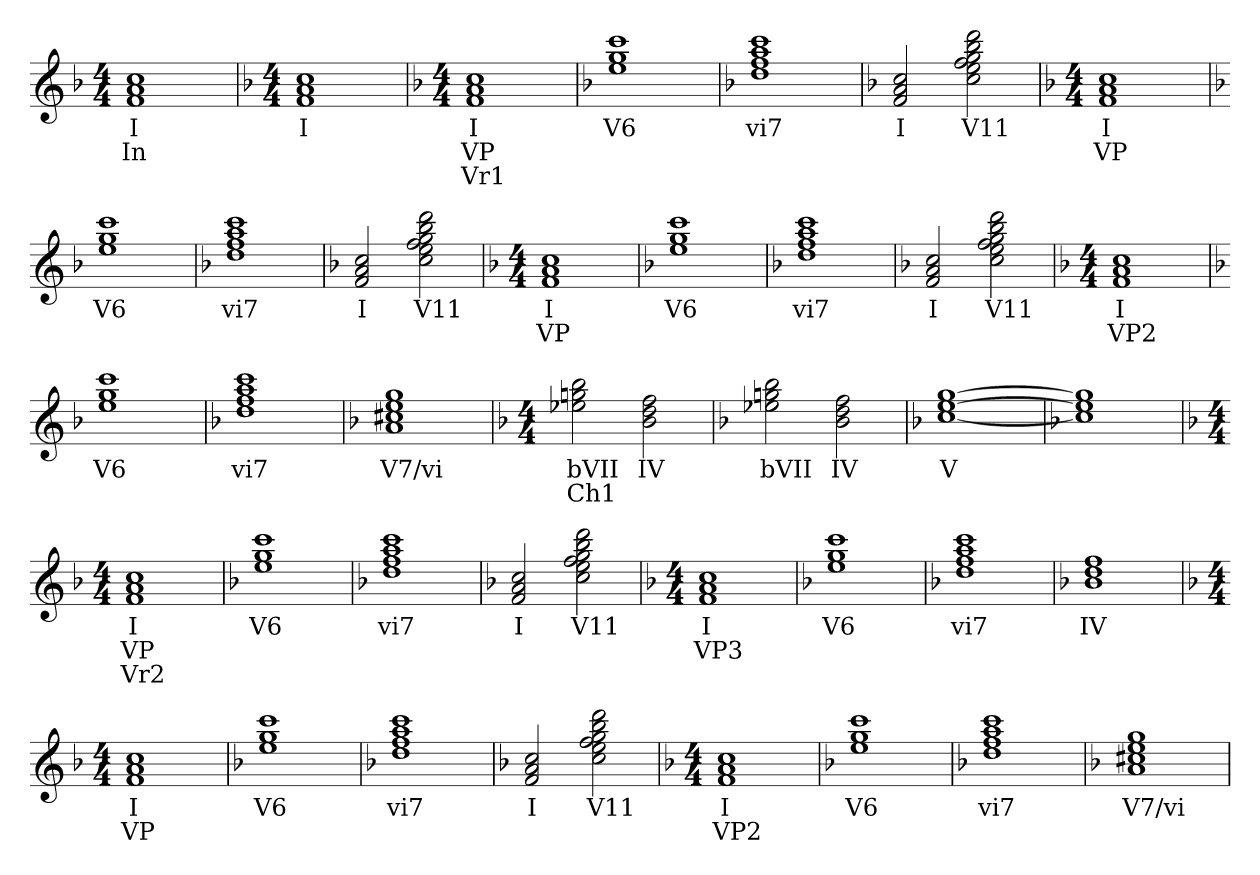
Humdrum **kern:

**kern	**text	**text	**text
*part1	*part1	*part1	*part1
*staff1	*staff1	*staff1	*staff1
*k[b-]	*	*	*
*F:	*	*	*
*M4/4	*	*	*
=	=	=	=
1f 1a 1cc	I	In	.
=	=	=	=
*k[b-]	*	*	*
*F:	*	*	*
*M4/4	*	*	*
1f 1a 1cc	I	.	.
=	=	=	=
*k[b-]	*	*	*
*F:	*	*	*
*M4/4	*	*	*
1f 1a 1cc	I	VP	Vr1
=	=	=	=
*k[b-]	*	*	*
*F:	*	*	*
1ee 1gg 1ccc	V6	.	.
=	=	=	=
*k[b-]	*	*	*
*F:	*	*	*
1dd 1ff 1aa 1ccc	vi7	.	.
=	=	=	=
*k[b-]	*	*	*
*F:	*	*	*
2f 2a 2cc	I	.	.
2cc 2ee 2gg 2bb- 2ddd 2ff	V11	.	.
=	=	=	=
*k[b-]	*	*	*
*F:	*	*	*
*M4/4	*	*	*
1f 1a 1cc	I	VP	.
=	=	=	=
*k[b-]	*	*	*
*F:	*	*	*
1ee 1gg 1ccc	V6	.	.
=	=	=	=
*k[b-]	*	*	*
*F:	*	*	*
1dd 1ff 1aa 1ccc	vi7	.	.
=	=	=	=
*k[b-]	*	*	*
*F:	*	*	*
2f 2a 2cc	I	.	.
2cc 2ee 2gg 2bb- 2ddd 2ff	V11	.	.
=	=	=	=
*k[b-]	*	*	*
*F:	*	*	*
*M4/4	*	*	*
1f 1a 1cc	I	VP	.
=	=	=	=
*k[b-]	*	*	*
*F:	*	*	*
1ee 1gg 1ccc	V6	.	.
=	=	=	=
*k[b-]	*	*	*
*F:	*	*	*
1dd 1ff 1aa 1ccc	vi7	.	.
=	=	=	=
*k[b-]	*	*	*
*F:	*	*	*
2f 2a 2cc	I	.	.
2cc 2ee 2gg 2bb- 2ddd 2ff	V11	.	.
=	=	=	=
*k[b-]	*	*	*
*F:	*	*	*
*M4/4	*	*	*
1f 1a 1cc	I	VP2	.
=	=	=	=
*k[b-]	*	*	*
*F:	*	*	*
1ee 1gg 1ccc	V6	.	.
=	=	=	=
*k[b-]	*	*	*
*F:	*	*	*
1dd 1ff 1aa 1ccc	vi7	.	.
=	=	=	=
*k[b-]	*	*	*
*F:	*	*	*
1a 1cc#X 1ee 1gg	V7/vi	.	.
=	=	=	=
*k[b-]	*	*	*
*F:	*	*	*
*M4/4	*	*	*
2ee-X 2ggn 2bb-	bVII	Ch1	.
2b- 2dd 2ff	IV	.	.
=	=	=	=
*k[b-]	*	*	*
*F:	*	*	*
2ee-X 2ggn 2bb-	bVII	.	.
2b- 2dd 2ff	IV	.	.
=	=	=	=
*k[b-]	*	*	*
*F:	*	*	*
[1cc [1ee [1gg	V	.	.
=	=	=	=
*k[b-]	*	*	*
*F:	*	*	*
1cc] 1ee] 1gg]	.	.	.
=	=	=	=
*k[b-]	*	*	*
*F:	*	*	*
*M4/4	*	*	*
1f 1a 1cc	I	VP	Vr2
=	=	=	=
*k[b-]	*	*	*
*F:	*	*	*
1ee 1gg 1ccc	V6	.	.
=	=	=	=
*k[b-]	*	*	*
*F:	*	*	*
1dd 1ff 1aa 1ccc	vi7	.	.
=	=	=	=
*k[b-]	*	*	*
*F:	*	*	*
2f 2a 2cc	I	.	.
2cc 2ee 2gg 2bb- 2ddd 2ff	V11	.	.
=	=	=	=
*k[b-]	*	*	*
*F:	*	*	*
*M4/4	*	*	*
1f 1a 1cc	I	VP3	.
=	=	=	=
*k[b-]	*	*	*
*F:	*	*	*
1ee 1gg 1ccc	V6	.	.
=	=	=	=
*k[b-]	*	*	*
*F:	*	*	*
1dd 1ff 1aa 1ccc	vi7	.	.
=	=	=	=
*k[b-]	*	*	*
*F:	*	*	*
1b- 1dd 1ff	IV	.	.
=	=	=	=
*k[b-]	*	*	*
*F:	*	*	*
*M4/4	*	*	*
1f 1a 1cc	I	VP	.
=	=	=	=
*k[b-]	*	*	*
*F:	*	*	*
1ee 1gg 1ccc	V6	.	.
=	=	=	=
*k[b-]	*	*	*
*F:	*	*	*
1dd 1ff 1aa 1ccc	vi7	.	.
=	=	=	=
*k[b-]	*	*	*
*F:	*	*	*
2f 2a 2cc	I	.	.
2cc 2ee 2gg 2bb- 2ddd 2ff	V11	.	.
=	=	=	=
*k[b-]	*	*	*
*F:	*	*	*
*M4/4	*	*	*
1f 1a 1cc	I	VP2	.
=	=	=	=
*k[b-]	*	*	*
*F:	*	*	*
1ee 1gg 1ccc	V6	.	.
=	=	=	=
*k[b-]	*	*	*
*F:	*	*	*
1dd 1ff 1aa 1ccc	vi7	.	.
=	=	=	=
*k[b-]	*	*	*
*F:	*	*	*
1a 1cc#X 1ee 1gg	V7/vi	.	.
=	=	=	=
*-	*-	*-	*-
